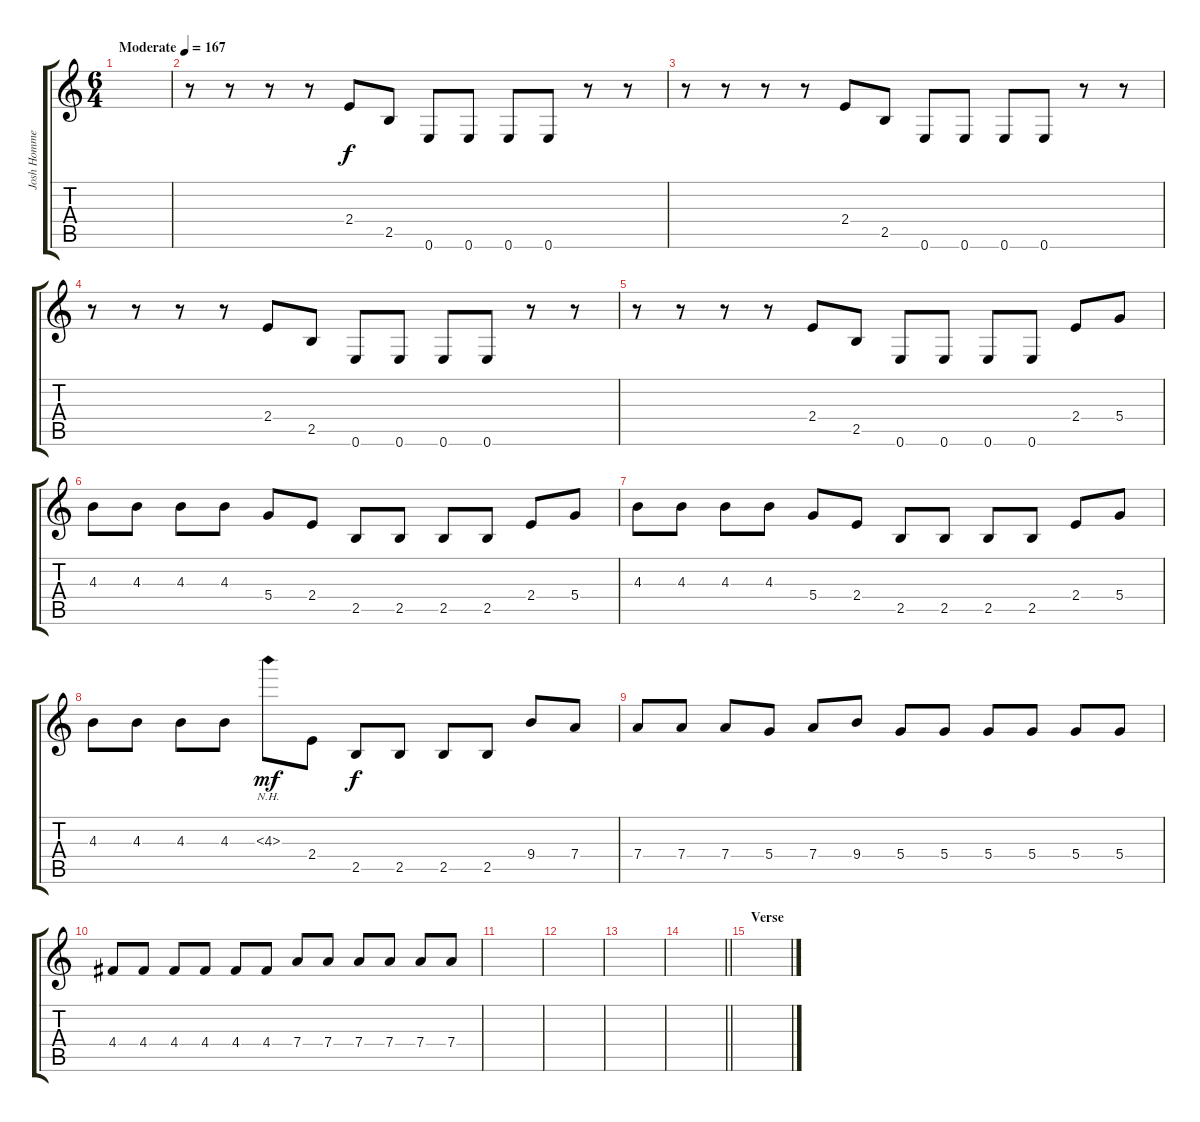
\track ("Josh Homme" "Josh Homme") {instrument distortionguitar}
\staff {score tabs}
\tuning (E4 B3 G3 D3 A2 E2) {hide}
\ts (6 4)
\tempo (167 "Moderate")
\clef g2
\ks c
|
r.8 r.8 r.8 r.8 2.4.8 2.5.8 0.6.8 0.6.8 0.6.8 0.6.8 r.8 r.8 |
r.8 r.8 r.8 r.8 2.4.8 2.5.8 0.6.8 0.6.8 0.6.8 0.6.8 r.8 r.8 |
r.8 r.8 r.8 r.8 2.4.8 2.5.8 0.6.8 0.6.8 0.6.8 0.6.8 r.8 r.8 |
r.8 r.8 r.8 r.8 2.4.8 2.5.8 0.6.8 0.6.8 0.6.8 0.6.8 2.4.8 5.4.8 |
4.3.8 4.3.8 4.3.8 4.3.8 5.4.8 2.4.8 2.5.8 2.5.8 2.5.8 2.5.8 2.4.8 5.4.8 |
4.3.8 4.3.8 4.3.8 4.3.8 5.4.8 2.4.8 2.5.8 2.5.8 2.5.8 2.5.8 2.4.8 5.4.8 |
4.3.8 4.3.8 4.3.8 4.3.8 4.3{nh}.8{dy mf} 2.4.8 2.5.8{dy f} 2.5.8 2.5.8 2.5.8 9.4.8 7.4.8 |
7.4.8 7.4.8 7.4.8 5.4.8 7.4.8 9.4.8 5.4.8 5.4.8 5.4.8 5.4.8 5.4.8 5.4.8 |
4.4.8 4.4.8 4.4.8 4.4.8 4.4.8 4.4.8 7.4.8 7.4.8 7.4.8 7.4.8 7.4.8 7.4.8 |
|
|
|
\barLineRight lightlight
|
\section ("" "Verse")
